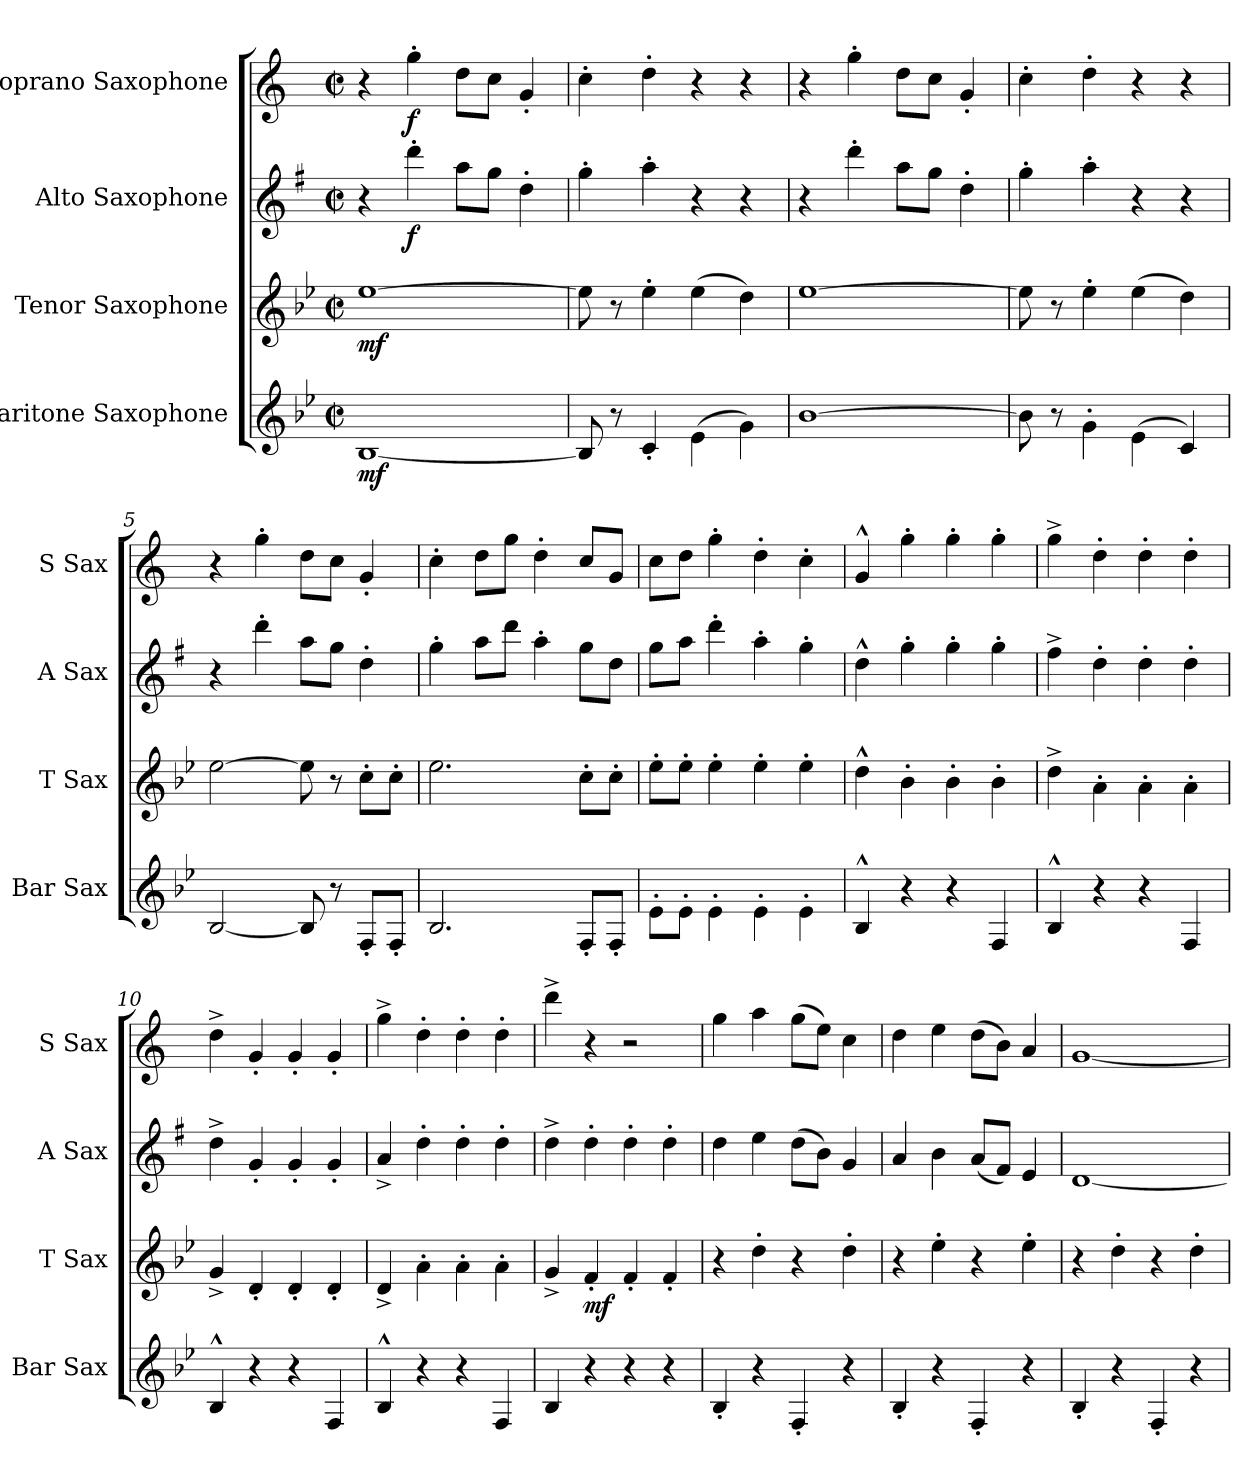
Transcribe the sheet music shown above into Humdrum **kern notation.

**kern	**dynam	**kern	**dynam	**kern	**dynam	**kern	**dynam
*part4	*part4	*part3	*part3	*part2	*part2	*part1	*part1
*staff4	*staff4	*staff3	*staff3	*staff2	*staff2	*staff1	*staff1
*I"Baritone Saxophone	*	*I"Tenor Saxophone	*	*I"Alto Saxophone	*	*I"Soprano Saxophone	*
*I'Bar Sax	*	*I'T Sax	*	*I'A Sax	*	*I'S Sax	*
*clefG2	*	*clefG2	*	*clefG2	*	*clefG2	*
*ITrd12c21	*	*ITrd8c14	*	*ITrd5c9	*	*ITrd1c2	*
*k[b-e-]	*	*k[b-e-]	*	*k[b-e-]	*	*k[b-e-]	*
*M2/2	*	*M2/2	*	*M2/2	*	*M2/2	*
*met(c|)	*	*met(c|)	*	*met(c|)	*	*met(c|)	*
*MM224	*	*MM224	*	*MM224	*	*MM224	*
=1	=1	=1	=1	=1	=1	=1	=1
!	!LO:DY:b	!	!LO:DY:b	!	!	!	!
[1BB-	mf	[1e-	mf	4r	.	4r	.
!	!	!	!	!	!LO:DY:b	!	!LO:DY:b
.	.	.	.	4ff'\	f	4ff'\	f
.	.	.	.	8cc\L	.	8cc\L	.
.	.	.	.	8b-\J	.	8b-\J	.
.	.	.	.	4f'\	.	4f'/	.
=2	=2	=2	=2	=2	=2	=2	=2
8BB-/]	.	8e-\]	.	4b-'\	.	4b-'\	.
8r	.	8r	.	.	.	.	.
4C'/	.	4e-'\	.	4cc'\	.	4cc'\	.
(4E-\	.	(4e-\	.	4r	.	4r	.
4G\)	.	4d\)	.	4r	.	4r	.
=3	=3	=3	=3	=3	=3	=3	=3
[1B-	.	[1e-	.	4r	.	4r	.
.	.	.	.	4ff'\	.	4ff'\	.
.	.	.	.	8cc\L	.	8cc\L	.
.	.	.	.	8b-\J	.	8b-\J	.
.	.	.	.	4f'\	.	4f'/	.
=4	=4	=4	=4	=4	=4	=4	=4
8B-\]	.	8e-\]	.	4b-'\	.	4b-'\	.
8r	.	8r	.	.	.	.	.
4G'\	.	4e-'\	.	4cc'\	.	4cc'\	.
(4E-\	.	(4e-\	.	4r	.	4r	.
4C/)	.	4d\)	.	4r	.	4r	.
=5	=5	=5	=5	=5	=5	=5	=5
[2BB-/	.	[2e-\	.	4r	.	4r	.
.	.	.	.	4ff'\	.	4ff'\	.
8BB-/]	.	8e-\]	.	8cc\L	.	8cc\L	.
8r	.	8r	.	8b-\J	.	8b-\J	.
8FF'/L	.	8c'\L	.	4f'\	.	4f'/	.
8FF'/J	.	8c'\J	.	.	.	.	.
!!LO:LB:g=z
=6	=6	=6	=6	=6	=6	=6	=6
2.BB-/	.	2.e-\	.	4b-'\	.	4b-'\	.
.	.	.	.	8cc\L	.	8cc\L	.
.	.	.	.	8ff\J	.	8ff\J	.
.	.	.	.	4cc'\	.	4cc'\	.
8FF'/L	.	8c'\L	.	8b-\L	.	8b-/L	.
8FF'/J	.	8c'\J	.	8f\J	.	8f/J	.
=7	=7	=7	=7	=7	=7	=7	=7
8E-'\L	.	8e-'\L	.	8b-\L	.	8b-\L	.
8E-'\J	.	8e-'\J	.	8cc\J	.	8cc\J	.
4E-'\	.	4e-'\	.	4ff'\	.	4ff'\	.
4E-'\	.	4e-'\	.	4cc'\	.	4cc'\	.
4E-'\	.	4e-'\	.	4b-'\	.	4b-'\	.
=8	=8	=8	=8	=8	=8	=8	=8
4BB-^^/	.	4d^^\	.	4f^^\	.	4f^^/	.
4r	.	4B-'\	.	4b-'\	.	4ff'\	.
4r	.	4B-'\	.	4b-'\	.	4ff'\	.
4FF/	.	4B-'\	.	4b-'\	.	4ff'\	.
=9	=9	=9	=9	=9	=9	=9	=9
4BB-^^/	.	4d^\	.	4a^\	.	4ff^\	.
4r	.	4A'\	.	4f'\	.	4cc'\	.
4r	.	4A'\	.	4f'\	.	4cc'\	.
4FF/	.	4A'\	.	4f'\	.	4cc'\	.
=10	=10	=10	=10	=10	=10	=10	=10
4BB-^^/	.	4G^/	.	4f^\	.	4cc^\	.
4r	.	4D'/	.	4B-'/	.	4f'/	.
4r	.	4D'/	.	4B-'/	.	4f'/	.
4FF/	.	4D'/	.	4B-'/	.	4f'/	.
=11	=11	=11	=11	=11	=11	=11	=11
4BB-^^/	.	4D^/	.	4c^/	.	4ff^\	.
4r	.	4A'\	.	4f'\	.	4cc'\	.
4r	.	4A'\	.	4f'\	.	4cc'\	.
4FF/	.	4A'\	.	4f'\	.	4cc'\	.
=12	=12	=12	=12	=12	=12	=12	=12
4BB-/	.	4G^/	.	4f^\	.	4ccc^\	.
!	!	!	!LO:DY:b	!	!LO:DY:b	!	!
!	!	!	!	!	!LO:DY:n=1:b	!	!
4r	.	4F'/	mf	4f'\	mf mf	4r	.
4r	.	4F'/	.	4f'\	.	2r	.
4r	.	4F'/	.	4f'\	.	.	.
=13	=13	=13	=13	=13	=13	=13	=13
4BB-'/	.	4r	.	4f\	.	4ff\	.
4r	.	4d'\	.	4g\	.	4gg\	.
4FF'/	.	4r	.	(8f\L	.	(8ff\L	.
.	.	.	.	8d\J)	.	8dd\J)	.
4r	.	4d'\	.	4B-/	.	4b-\	.
!!LO:PB:g=z
=14	=14	=14	=14	=14	=14	=14	=14
4BB-'/	.	4r	.	4c/	.	4cc\	.
4r	.	4e-'\	.	4d\	.	4dd\	.
4FF'/	.	4r	.	(8c/L	.	(8cc\L	.
.	.	.	.	8A/J)	.	8a\J)	.
4r	.	4e-'\	.	4G/	.	4g/	.
=15	=15	=15	=15	=15	=15	=15	=15
4BB-'/	.	4r	.	[1F	.	[1f	.
4r	.	4d'\	.	.	.	.	.
4FF'/	.	4r	.	.	.	.	.
4r	.	4d'\	.	.	.	.	.
=	=	=	=	=	=	=	=
*-	*-	*-	*-	*-	*-	*-	*-
